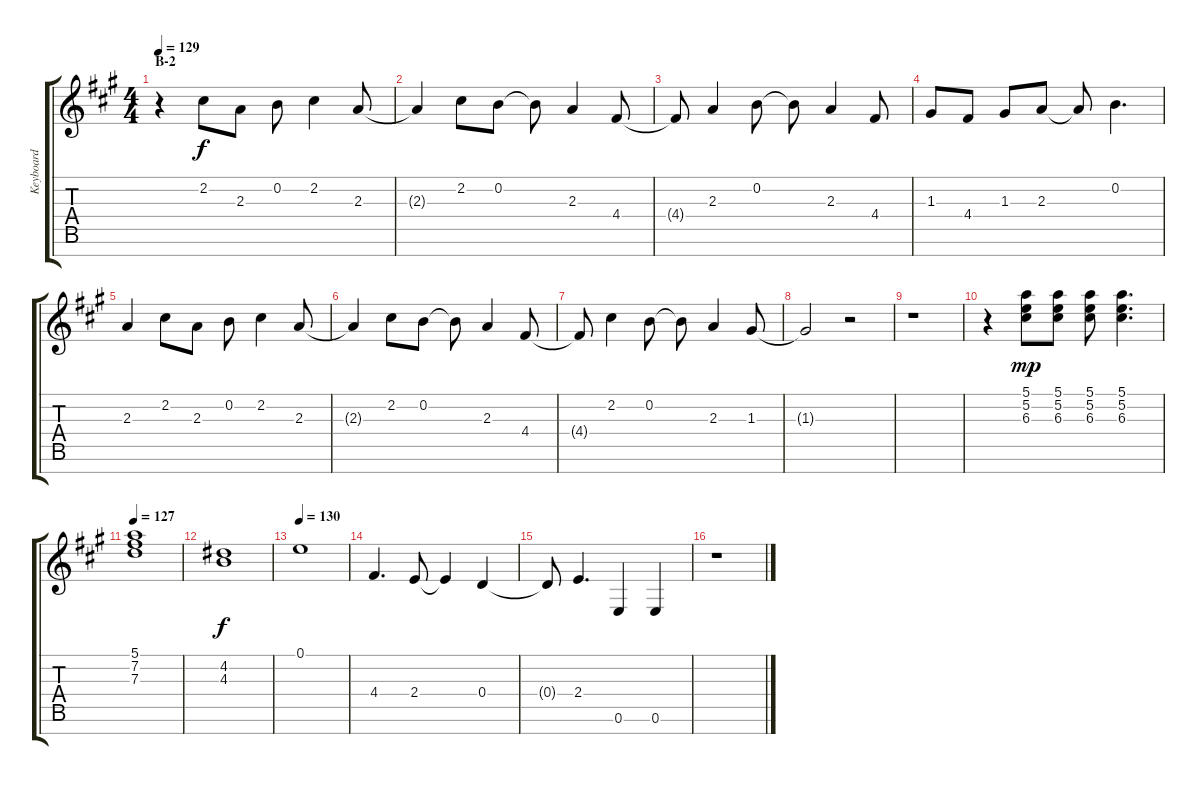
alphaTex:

\track ("Keyboard" "Keyboard") {instrument piccolo}
\staff {score tabs}
\tuning (E5 B4 G4 D4 A3 E3 B2) {hide}
\ts (4 4)
\section ("" "B-2")
\tempo 129
\clef g2
\ks a
r.4{dy f} 2.2.8 2.3.8 0.2.8 2.2.4 2.3.8 |
2.3{t}.4 2.2.8 0.2.8 0.2{t}.8 2.3.4 4.4.8 |
4.4{t}.8 2.3.4 0.2.8 0.2{t}.8 2.3.4 4.4.8 |
1.3.8 4.4.8 1.3.8 2.3.8 2.3{t}.8 0.2.4{d} |
2.3.4 2.2.8 2.3.8 0.2.8 2.2.4 2.3.8 |
2.3{t}.4 2.2.8 0.2.8 0.2{t}.8 2.3.4 4.4.8 |
4.4{t}.8 2.2.4 0.2.8 0.2{t}.8 2.3.4 1.3.8 |
1.3{t}.2 r.2 |
r.1 |
r.4 (5.1 5.2 6.3).8{dy mp} (5.1 5.2 6.3).8 (5.1 5.2 6.3).8 (5.1 5.2 6.3).4{d} |
\tempo 127
(5.1 7.2 7.3).1 |
(4.2 4.3).1{dy f} |
\tempo 130
0.1.1 |
4.4.4{d} 2.4.8 2.4{t}.4 0.4.4 |
0.4{t}.8 2.4.4{d} 0.6.4 0.6.4 |
r.1
